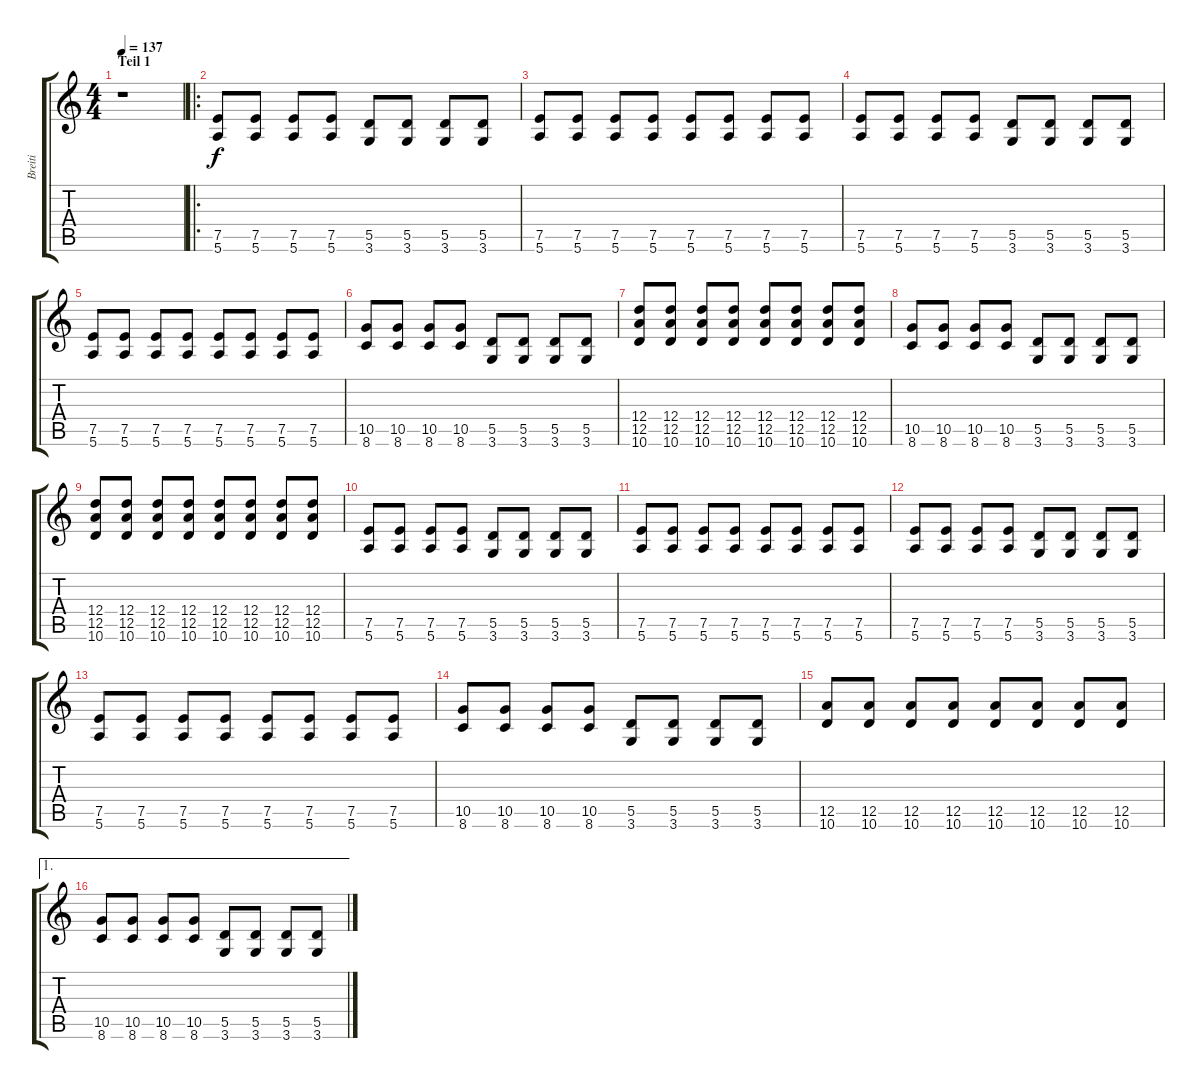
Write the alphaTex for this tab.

\track ("Breiti" "Breiti") {instrument electricguitarmuted}
\staff {score tabs}
\tuning (E4 B3 G3 D3 A2 E2) {hide}
\ts (4 4)
\section ("" "Teil 1")
\tempo 137
\clef g2
\ks c
r.1{dy f instrument electricguitarmuted} |
\ro
(7.5 5.6).8 (7.5 5.6).8 (7.5 5.6).8 (7.5 5.6).8 (5.5 3.6).8 (5.5 3.6).8 (5.5 3.6).8 (5.5 3.6).8 |
(7.5 5.6).8 (7.5 5.6).8 (7.5 5.6).8 (7.5 5.6).8 (7.5 5.6).8 (7.5 5.6).8 (7.5 5.6).8 (7.5 5.6).8 |
(7.5 5.6).8 (7.5 5.6).8 (7.5 5.6).8 (7.5 5.6).8 (5.5 3.6).8 (5.5 3.6).8 (5.5 3.6).8 (5.5 3.6).8 |
(7.5 5.6).8 (7.5 5.6).8 (7.5 5.6).8 (7.5 5.6).8 (7.5 5.6).8 (7.5 5.6).8 (7.5 5.6).8 (7.5 5.6).8 |
(10.5 8.6).8 (10.5 8.6).8 (10.5 8.6).8 (10.5 8.6).8 (5.5 3.6).8 (5.5 3.6).8 (5.5 3.6).8 (5.5 3.6).8 |
(12.4 12.5 10.6).8 (12.4 12.5 10.6).8 (12.4 12.5 10.6).8 (12.4 12.5 10.6).8 (12.4 12.5 10.6).8 (12.4 12.5 10.6).8 (12.4 12.5 10.6).8 (12.4 12.5 10.6).8 |
(10.5 8.6).8 (10.5 8.6).8 (10.5 8.6).8 (10.5 8.6).8 (5.5 3.6).8 (5.5 3.6).8 (5.5 3.6).8 (5.5 3.6).8 |
(12.4 12.5 10.6).8 (12.4 12.5 10.6).8 (12.4 12.5 10.6).8 (12.4 12.5 10.6).8 (12.4 12.5 10.6).8 (12.4 12.5 10.6).8 (12.4 12.5 10.6).8 (12.4 12.5 10.6).8 |
(7.5 5.6).8 (7.5 5.6).8 (7.5 5.6).8 (7.5 5.6).8 (5.5 3.6).8 (5.5 3.6).8 (5.5 3.6).8 (5.5 3.6).8 |
(7.5 5.6).8 (7.5 5.6).8 (7.5 5.6).8 (7.5 5.6).8 (7.5 5.6).8 (7.5 5.6).8 (7.5 5.6).8 (7.5 5.6).8 |
(7.5 5.6).8 (7.5 5.6).8 (7.5 5.6).8 (7.5 5.6).8 (5.5 3.6).8 (5.5 3.6).8 (5.5 3.6).8 (5.5 3.6).8 |
(7.5 5.6).8 (7.5 5.6).8 (7.5 5.6).8 (7.5 5.6).8 (7.5 5.6).8 (7.5 5.6).8 (7.5 5.6).8 (7.5 5.6).8 |
(10.5 8.6).8 (10.5 8.6).8 (10.5 8.6).8 (10.5 8.6).8 (5.5 3.6).8 (5.5 3.6).8 (5.5 3.6).8 (5.5 3.6).8 |
(12.5 10.6).8 (12.5 10.6).8 (12.5 10.6).8 (12.5 10.6).8 (12.5 10.6).8 (12.5 10.6).8 (12.5 10.6).8 (12.5 10.6).8 |
\ae 1
(10.5 8.6).8 (10.5 8.6).8 (10.5 8.6).8 (10.5 8.6).8 (5.5 3.6).8 (5.5 3.6).8 (5.5 3.6).8 (5.5 3.6).8
